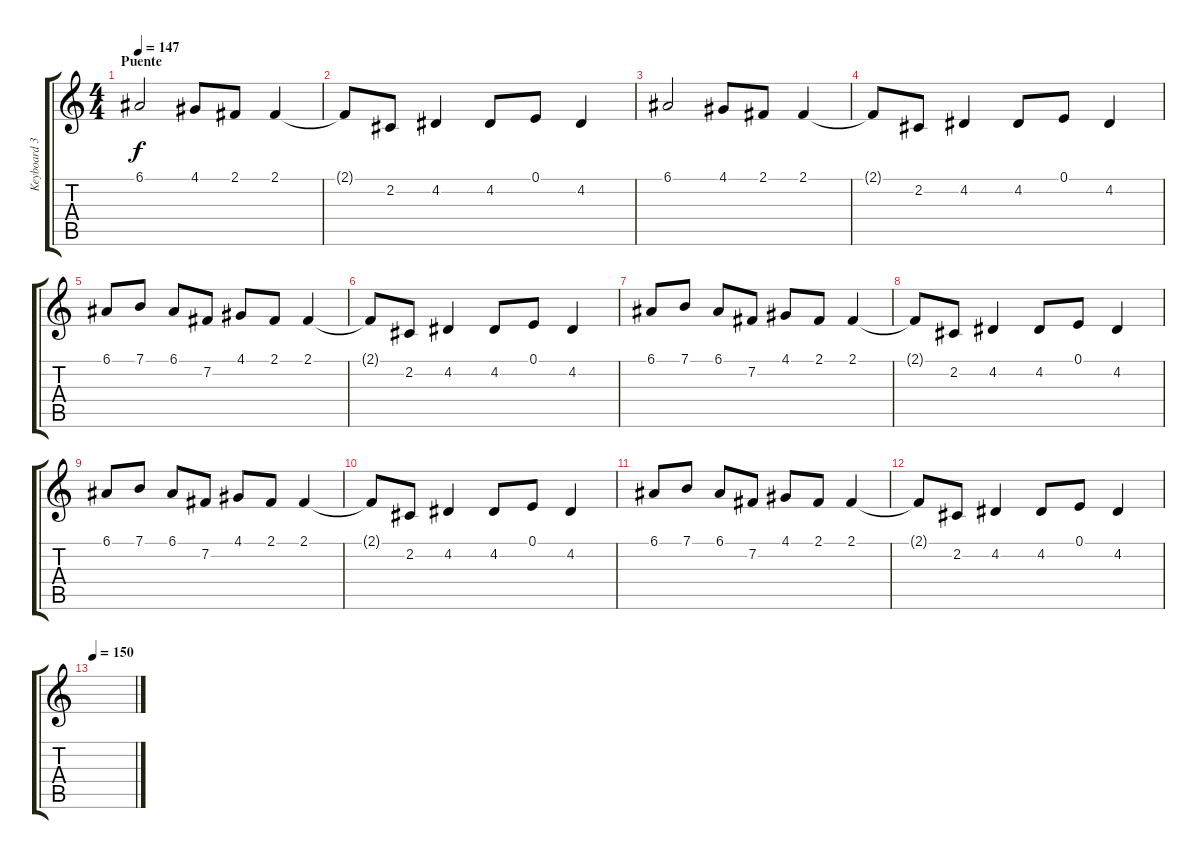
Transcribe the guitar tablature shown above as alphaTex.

\track ("Keyboard 3" "Keyboard 3") {instrument synthvoice}
\staff {score tabs}
\tuning (E4 B3 G3 D3 A2 E2) {hide}
\ts (4 4)
\section ("" "Puente")
\tempo 147
\clef g2
\ks c
6.1.2{dy f} 4.1.8 2.1.8 2.1.4 |
2.1{t}.8 2.2.8 4.2.4 4.2.8 0.1.8 4.2.4 |
6.1.2 4.1.8 2.1.8 2.1.4 |
2.1{t}.8 2.2.8 4.2.4 4.2.8 0.1.8 4.2.4 |
6.1.8 7.1.8 6.1.8 7.2.8 4.1.8 2.1.8 2.1.4 |
2.1{t}.8 2.2.8 4.2.4 4.2.8 0.1.8 4.2.4 |
6.1.8 7.1.8 6.1.8 7.2.8 4.1.8 2.1.8 2.1.4 |
2.1{t}.8 2.2.8 4.2.4 4.2.8 0.1.8 4.2.4 |
6.1.8 7.1.8 6.1.8 7.2.8 4.1.8 2.1.8 2.1.4 |
2.1{t}.8 2.2.8 4.2.4 4.2.8 0.1.8 4.2.4 |
6.1.8 7.1.8 6.1.8 7.2.8 4.1.8 2.1.8 2.1.4 |
2.1{t}.8 2.2.8 4.2.4 4.2.8 0.1.8 4.2.4 |
\tempo 150
